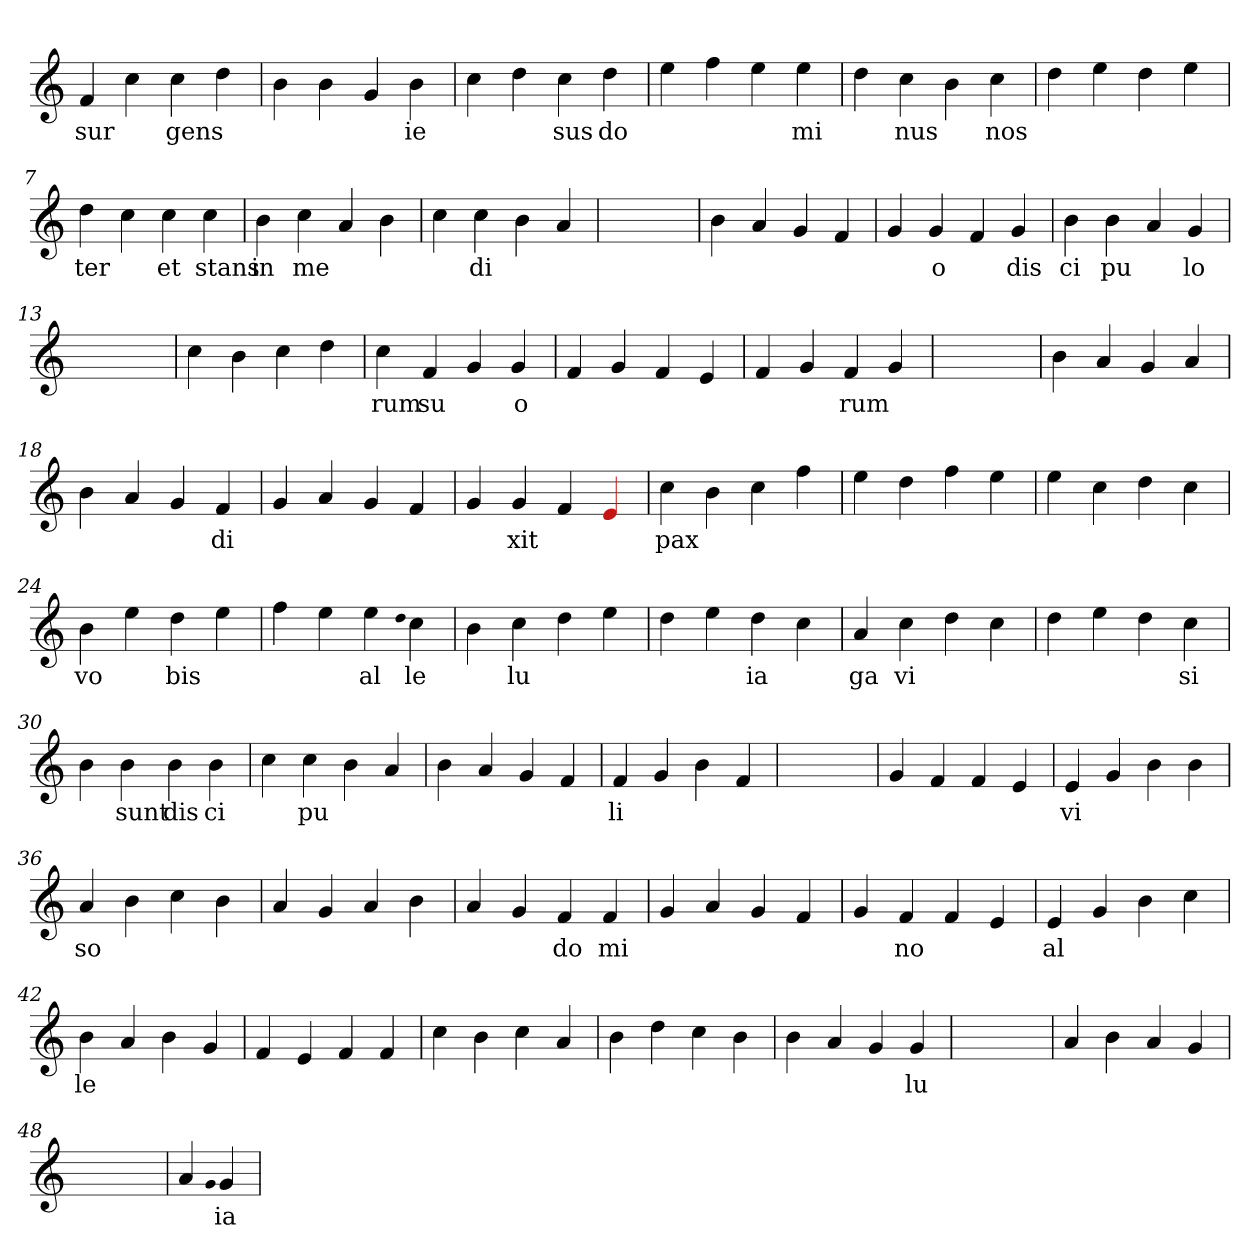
**kern	**text
*part1	*part1
*staff1	*staff1
*clefG2	*
=1	=1
4f	sur
4cc	.
4cc	gens
4dd	.
=2	=2
4b	.
4b	.
4g	.
4b	ie
=3	=3
4cc	.
4dd	.
4cc	sus
4dd	do
=4	=4
4ee	.
4ff	.
4ee	.
4ee	mi
=5	=5
4dd	.
4cc	nus
4b	.
4cc	nos
=6	=6
4dd	.
4ee	.
4dd	.
4ee	.
=7	=7
4dd	ter
4cc	.
4cc	et
4cc	stans
=8	=8
4b	in
4cc	me
4a	.
4b	.
=9	=9
4cc	.
4cc	di
4b	.
4a	.
=10	=10
1ryy	.
=10	=10
4b	.
4a	.
4g	.
4f	.
=11	=11
4g	.
4g	o
4f	.
4g	dis
=12	=12
4b	ci
4b	pu
4a	.
4g	lo
=13	=13
1ryy	.
=13	=13
4cc	.
4b	.
4cc	.
4dd	.
=14	=14
4cc	rum
4f	su
4g	.
4g	o
=15	=15
4f	.
4g	.
4f	.
4e	.
=16	=16
4f	.
4g	.
4f	rum
4g	.
=17	=17
1ryy	.
=17	=17
4b	.
4a	.
4g	.
4a	.
=18	=18
4b	.
4a	.
4g	.
4f	di
=19	=19
4g	.
4a	.
4g	.
4f	.
=20	=20
4g	.
4g	xit
4f	.
4Re	.
=21	=21
4cc	pax
4b	.
4cc	.
4ff	.
=22	=22
4ee	.
4dd	.
4ff	.
4ee	.
=23	=23
4ee	.
4cc	.
4dd	.
4cc	.
=24	=24
4b	vo
4ee	.
4dd	bis
4ee	.
=25	=25
4ff	.
4ee	.
4ee	al
qqdd	.
4cc	le
=26	=26
4b	.
4cc	lu
4dd	.
4ee	.
=27	=27
4dd	.
4ee	.
4dd	ia
4cc	.
=28	=28
4a	ga
4cc	vi
4dd	.
4cc	.
=29	=29
4dd	.
4ee	.
4dd	.
4cc	si
=30	=30
4b	.
4b	sunt
4b	dis
4b	ci
=31	=31
4cc	.
4cc	pu
4b	.
4a	.
=32	=32
4b	.
4a	.
4g	.
4f	.
=33	=33
4f	li
4g	.
4b	.
4f	.
=34	=34
1ryy	.
=34	=34
4g	.
4f	.
4f	.
4e	.
=35	=35
4e	vi
4g	.
4b	.
4b	.
=36	=36
4a	so
4b	.
4cc	.
4b	.
=37	=37
4a	.
4g	.
4a	.
4b	.
=38	=38
4a	.
4g	.
4f	do
4f	mi
=39	=39
4g	.
4a	.
4g	.
4f	.
=40	=40
4g	.
4f	no
4f	.
4e	.
=41	=41
4e	al
4g	.
4b	.
4cc	.
=42	=42
4b	le
4a	.
4b	.
4g	.
=43	=43
4f	.
4e	.
4f	.
4f	.
=44	=44
4cc	.
4b	.
4cc	.
4a	.
=45	=45
4b	.
4dd	.
4cc	.
4b	.
=46	=46
4b	.
4a	.
4g	.
4g	lu
=47	=47
1ryy	.
=47	=47
4a	.
4b	.
4a	.
4g	.
=48	=48
1ryy	.
=48	=48
4a	.
qqg	.
4g	ia
=	=
*-	*-
